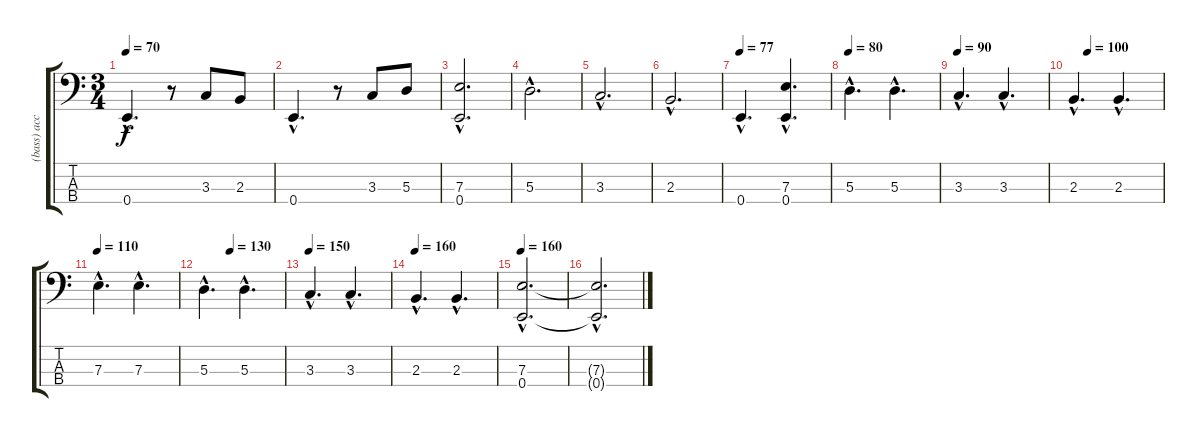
\track ("(bass) accom " "(bass) acc") {instrument fretlessbass}
\staff {score tabs}
\tuning (G2 D2 A1 E1) {hide}
\ts (3 4)
\tempo 70
\clef f4
\ks c
0.4{hac}.4{d dy f} r.8 3.3.8 2.3.8 |
0.4{hac}.4{d} r.8 3.3.8 5.3.8 |
(7.3{hac} 0.4{hac}).2{d} |
5.3{hac}.2{d} |
3.3{hac}.2{d} |
2.3{hac}.2{d} |
\tempo 77
0.4{hac}.4{d} (7.3{hac} 0.4{hac}).4{d} |
\tempo 80
5.3{hac}.4{d} 5.3{hac}.4{d} |
\tempo 90
3.3{hac}.4{d} 3.3{hac}.4{d} |
\tempo (100 0.16666666666666666)
2.3{hac}.4{d} 2.3{hac}.4{d} |
\tempo 110
7.3{hac}.4{d} 7.3{hac}.4{d} |
\tempo (130 0.3333333333333333)
5.3{hac}.4{d} 5.3{hac}.4{d} |
\tempo 150
3.3{hac}.4{d} 3.3{hac}.4{d} |
\tempo 160
2.3{hac}.4{d} 2.3{hac}.4{d} |
\tempo 160
(7.3{hac} 0.4{hac}).2{d} |
(7.3{hac t} 0.4{hac t}).2{d}
